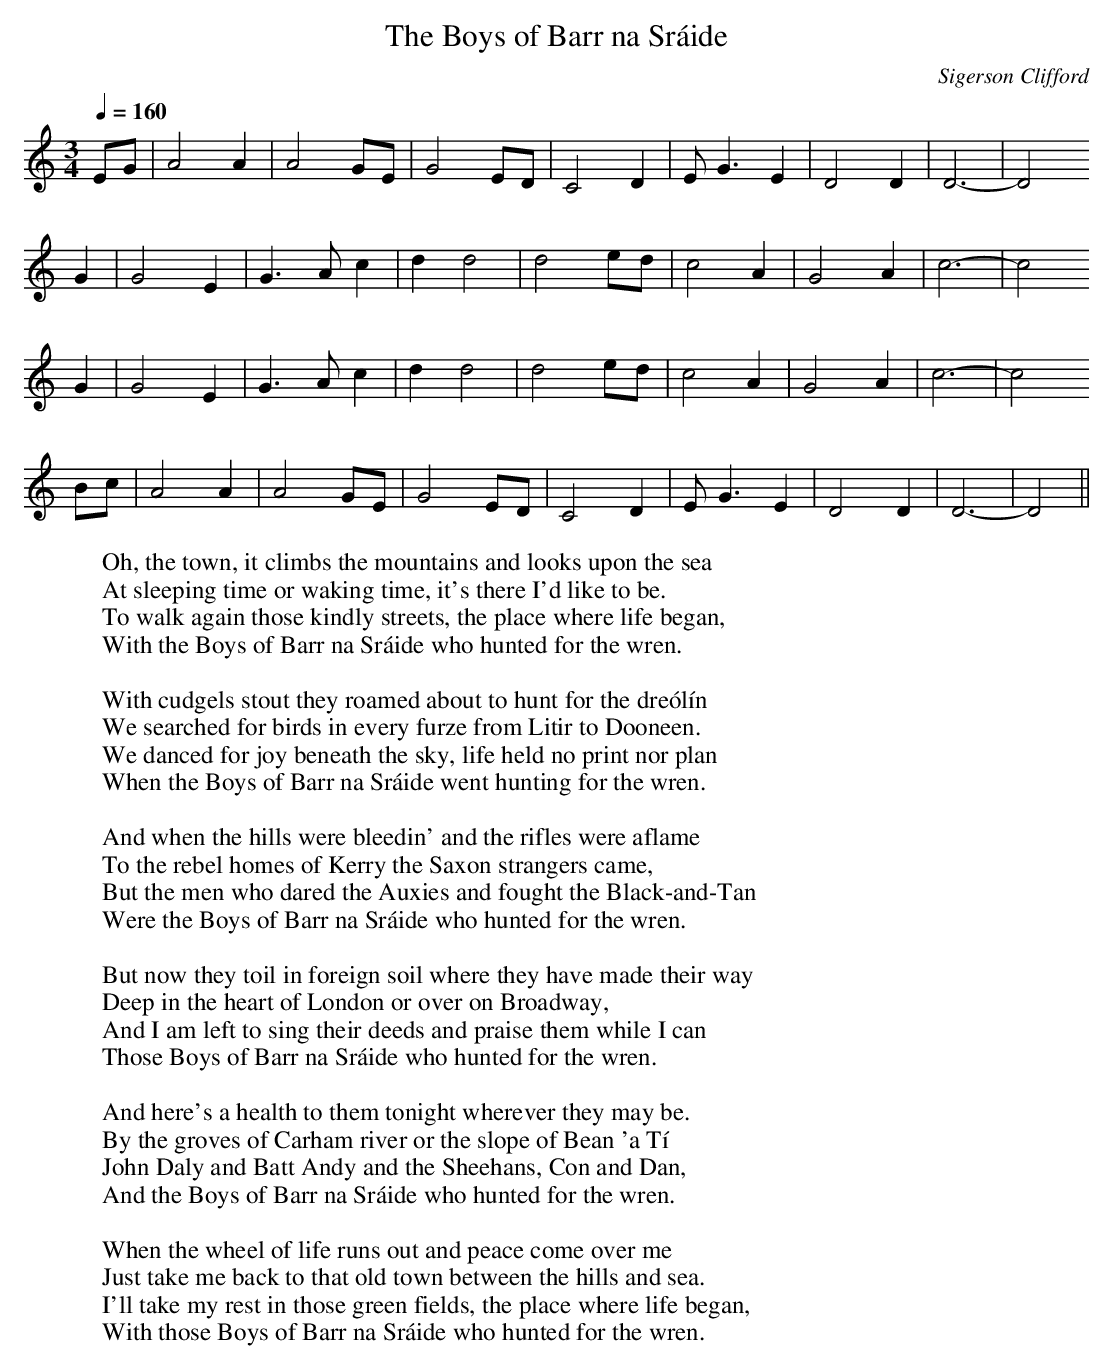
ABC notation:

X:1
T:Boys of Barr na Sr\'aide, The
C:Sigerson Clifford
M:3/4
L:1/8
Q:1/4=160
K:C
EG | A4 A2 | A4 GE | G4 ED | C4 D2 | E G3 E2 | D4 D2 | D6- | D4
G2 | G4 E2 | G3 A c2 | d2 d4 | d4 ed | c4 A2 | G4 A2 | c6- | c4
G2 | G4 E2 | G3 A c2 | d2 d4 | d4 ed | c4 A2 | G4 A2 | c6- | c4
Bc | A4 A2 | A4 GE | G4 ED | C4 D2 | E G3 E2 | D4 D2 | D6- | D4 ||
W:Oh, the town, it climbs the mountains and looks upon the sea
W:At sleeping time or waking time, it's there I'd like to be.
W:To walk again those kindly streets, the place where life began,
W:With the Boys of Barr na Sr\'aide who hunted for the wren.
W:
W:With cudgels stout they roamed about to hunt for the dre\'ol\'in
W:We searched for birds in every furze from Litir to Dooneen.
W:We danced for joy beneath the sky, life held no print nor plan
W:When the Boys of Barr na Sr\'aide went hunting for the wren.
W:
W:And when the hills were bleedin' and the rifles were aflame
W:To the rebel homes of Kerry the Saxon strangers came,
W:But the men who dared the Auxies and fought the Black-and-Tan
W:Were the Boys of Barr na Sr\'aide who hunted for the wren.
W:
W:But now they toil in foreign soil where they have made their way
W:Deep in the heart of London or over on Broadway,
W:And I am left to sing their deeds and praise them while I can
W:Those Boys of Barr na Sr\'aide who hunted for the wren.
W:
W:And here's a health to them tonight wherever they may be.
W:By the groves of Carham river or the slope of Bean 'a T\'i
W:John Daly and Batt Andy and the Sheehans, Con and Dan,
W:And the Boys of Barr na Sr\'aide who hunted for the wren.
W:
W:When the wheel of life runs out and peace come over me
W:Just take me back to that old town between the hills and sea.
W:I'll take my rest in those green fields, the place where life began,
W:With those Boys of Barr na Sr\'aide who hunted for the wren.
